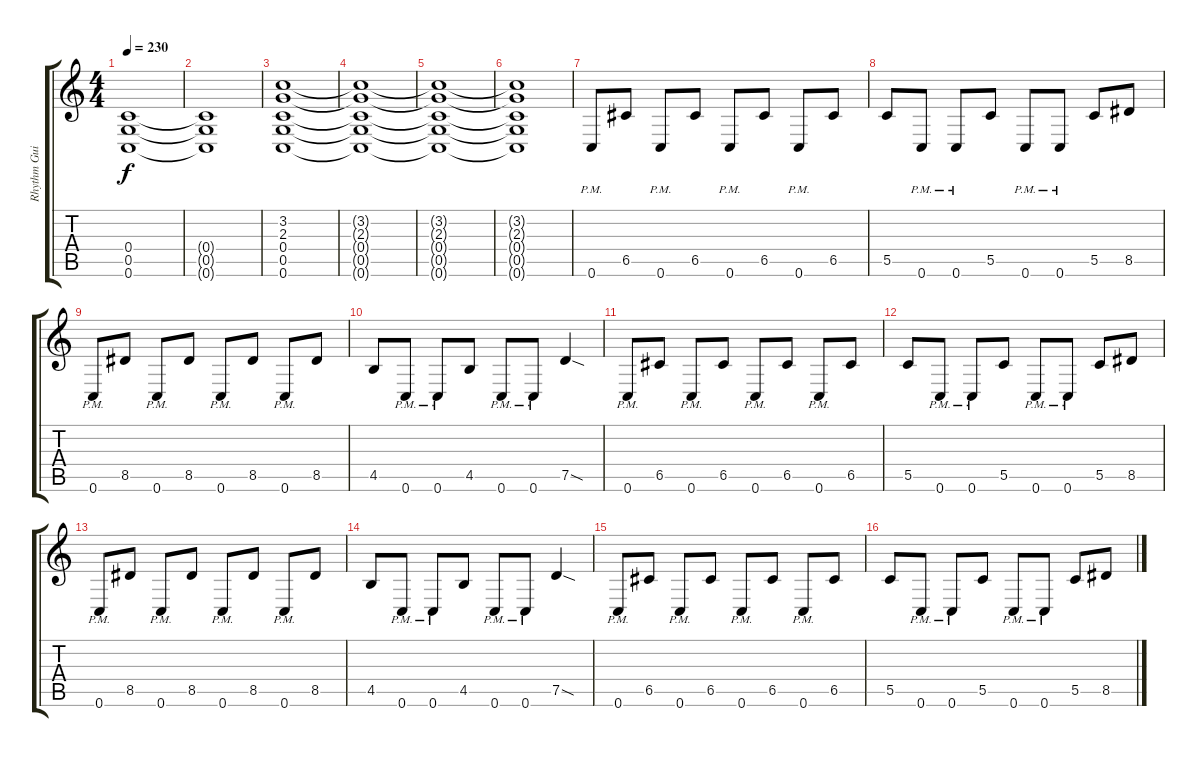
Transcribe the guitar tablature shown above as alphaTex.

\track ("Rhythm Guitar" "Rhythm Gui") {instrument overdrivenguitar}
\staff {score tabs}
\tuning (D4 A3 F3 C3 G2 C2) {hide}
\ts (4 4)
\tempo 230
\clef g2
\ks c
(0.4{t} 0.5{t} 0.6{t}).1{dy f} |
(0.4{t} 0.5{t} 0.6{t}).1 |
(3.2 2.3 0.4 0.5 0.6).1 |
(3.2{t} 2.3{t} 0.4{t} 0.5{t} 0.6{t}).1 |
(3.2{t} 2.3{t} 0.4{t} 0.5{t} 0.6{t}).1 |
(3.2{t} 2.3{t} 0.4{t} 0.5{t} 0.6{t}).1 |
0.6{pm}.8 6.5.8 0.6{pm}.8 6.5.8 0.6{pm}.8 6.5.8 0.6{pm}.8 6.5.8 |
5.5.8 0.6{pm}.8 0.6{pm}.8 5.5.8 0.6{pm}.8 0.6{pm}.8 5.5.8 8.5.8 |
0.6{pm}.8 8.5.8 0.6{pm}.8 8.5.8 0.6{pm}.8 8.5.8 0.6{pm}.8 8.5.8 |
4.5.8 0.6{pm}.8 0.6{pm}.8 4.5.8 0.6{pm}.8 0.6{pm}.8 7.5{sod}.4 |
0.6{pm}.8 6.5.8 0.6{pm}.8 6.5.8 0.6{pm}.8 6.5.8 0.6{pm}.8 6.5.8 |
5.5.8 0.6{pm}.8 0.6{pm}.8 5.5.8 0.6{pm}.8 0.6{pm}.8 5.5.8 8.5.8 |
0.6{pm}.8 8.5.8 0.6{pm}.8 8.5.8 0.6{pm}.8 8.5.8 0.6{pm}.8 8.5.8 |
4.5.8 0.6{pm}.8 0.6{pm}.8 4.5.8 0.6{pm}.8 0.6{pm}.8 7.5{sod}.4 |
0.6{pm}.8 6.5.8 0.6{pm}.8 6.5.8 0.6{pm}.8 6.5.8 0.6{pm}.8 6.5.8 |
5.5.8 0.6{pm}.8 0.6{pm}.8 5.5.8 0.6{pm}.8 0.6{pm}.8 5.5.8 8.5.8
